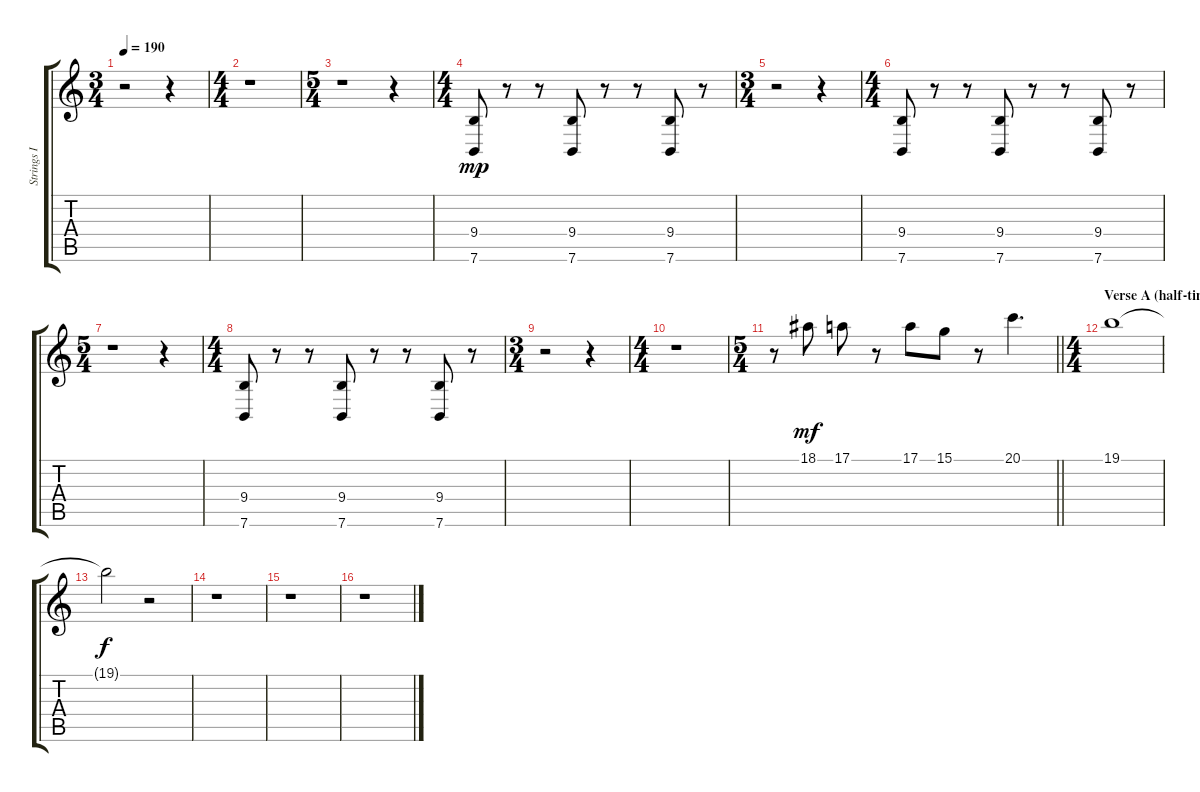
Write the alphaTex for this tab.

\track ("Strings I" "Strings I") {instrument stringensemble1}
\staff {score tabs}
\tuning (E4 B3 G3 D3 A2 E2) {hide}
\ts (3 4)
\tempo 190
\clef g2
\ks c
r.2{dy mp} r.4 |
\ts (4 4)
r.1 |
\ts (5 4)
r.1 r.4 |
\ts (4 4)
(9.4 7.6).8 r.8 r.8 (9.4 7.6).8 r.8 r.8 (9.4 7.6).8 r.8 |
\ts (3 4)
r.2 r.4 |
\ts (4 4)
(9.4 7.6).8 r.8 r.8 (9.4 7.6).8 r.8 r.8 (9.4 7.6).8 r.8 |
\ts (5 4)
r.1 r.4 |
\ts (4 4)
(9.4 7.6).8 r.8 r.8 (9.4 7.6).8 r.8 r.8 (9.4 7.6).8 r.8 |
\ts (3 4)
r.2 r.4 |
\ts (4 4)
r.1 |
\ts (5 4)
\barLineRight lightlight
r.8{balance 5} 18.1.8{dy mf} 17.1.8 r.8 17.1.8 15.1.8 r.8 20.1.4{d} |
\ts (4 4)
\section ("" "Verse A (half-time feel on verse sections)")
19.1.1 |
19.1{t}.2{dy f} r.2 |
r.1 |
r.1 |
r.1
